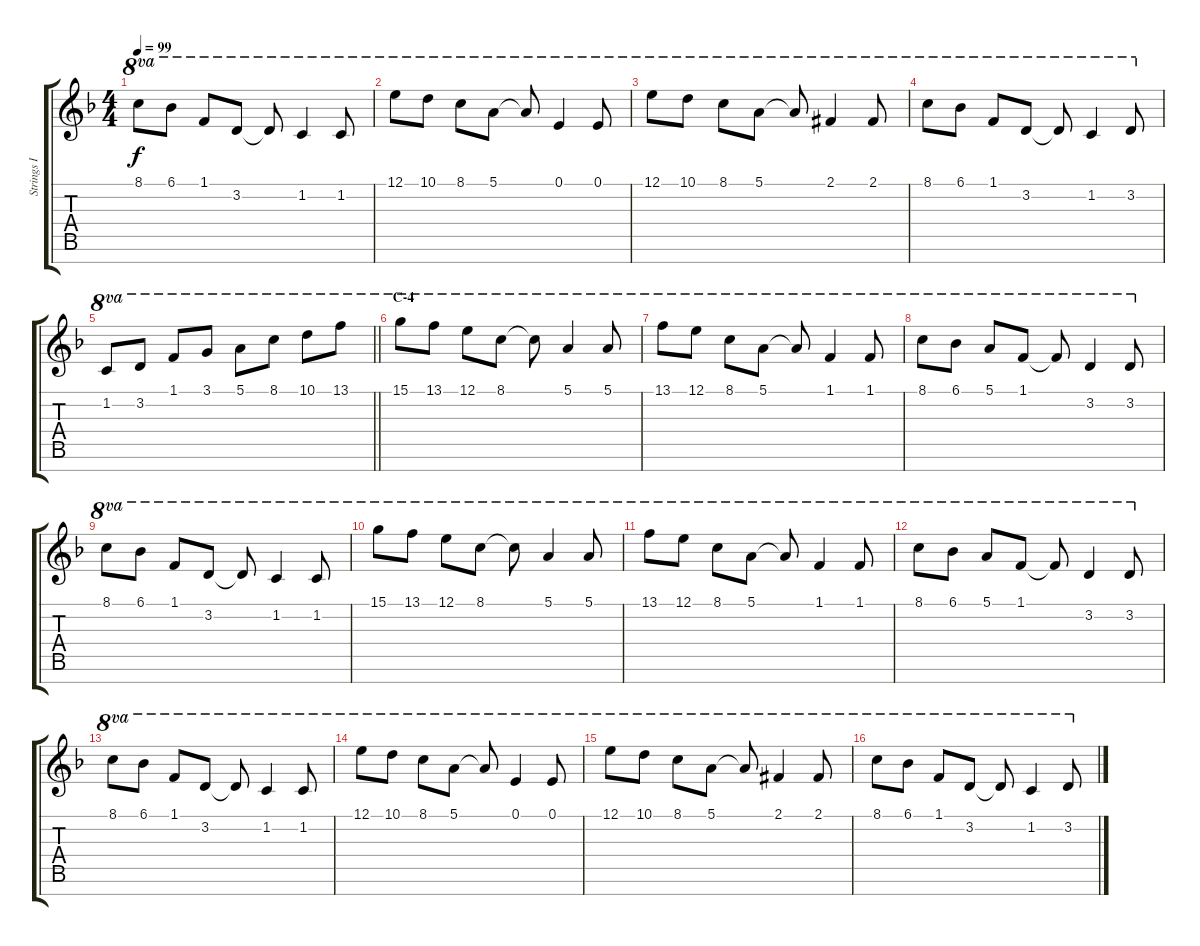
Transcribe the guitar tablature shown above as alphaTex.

\track ("Strings I" "Strings I") {instrument stringensemble1}
\staff {score tabs}
\tuning (E5 B4 G4 D4 A3 E3 B2) {hide}
\ts (4 4)
\tempo 99
\clef g2
\ks f
8.1.8{ot 8va dy f} 6.1.8{ot 8va} 1.1.8{ot 8va} 3.2.8{ot 8va} 3.2{t}.8{ot 8va} 1.2.4{ot 8va} 1.2.8{ot 8va} |
12.1.8{ot 8va} 10.1.8{ot 8va} 8.1.8{ot 8va} 5.1.8{ot 8va} 5.1{t}.8{ot 8va} 0.1.4{ot 8va} 0.1.8{ot 8va} |
12.1.8{ot 8va} 10.1.8{ot 8va} 8.1.8{ot 8va} 5.1.8{ot 8va} 5.1{t}.8{ot 8va} 2.1{acc #}.4{ot 8va} 2.1{acc #}.8{ot 8va} |
8.1.8{ot 8va} 6.1.8{ot 8va} 1.1.8{ot 8va} 3.2.8{ot 8va} 3.2{t}.8{ot 8va} 1.2.4{ot 8va} 3.2.8{ot 8va} |
\barLineRight lightlight
1.2.8{ot 8va} 3.2.8{ot 8va} 1.1.8{ot 8va} 3.1.8{ot 8va} 5.1.8{ot 8va} 8.1.8{ot 8va} 10.1.8{ot 8va} 13.1.8{ot 8va} |
\section ("" "C-4")
15.1.8{ot 8va} 13.1.8{ot 8va} 12.1.8{ot 8va} 8.1.8{ot 8va} 8.1{t}.8{ot 8va} 5.1.4{ot 8va} 5.1.8{ot 8va} |
13.1.8{ot 8va} 12.1.8{ot 8va} 8.1.8{ot 8va} 5.1.8{ot 8va} 5.1{t}.8{ot 8va} 1.1.4{ot 8va} 1.1.8{ot 8va} |
8.1.8{ot 8va} 6.1.8{ot 8va} 5.1.8{ot 8va} 1.1.8{ot 8va} 1.1{t}.8{ot 8va} 3.2.4{ot 8va} 3.2.8{ot 8va} |
8.1.8{ot 8va} 6.1.8{ot 8va} 1.1.8{ot 8va} 3.2.8{ot 8va} 3.2{t}.8{ot 8va} 1.2.4{ot 8va} 1.2.8{ot 8va} |
15.1.8{ot 8va} 13.1.8{ot 8va} 12.1.8{ot 8va} 8.1.8{ot 8va} 8.1{t}.8{ot 8va} 5.1.4{ot 8va} 5.1.8{ot 8va} |
13.1.8{ot 8va} 12.1.8{ot 8va} 8.1.8{ot 8va} 5.1.8{ot 8va} 5.1{t}.8{ot 8va} 1.1.4{ot 8va} 1.1.8{ot 8va} |
8.1.8{ot 8va} 6.1.8{ot 8va} 5.1.8{ot 8va} 1.1.8{ot 8va} 1.1{t}.8{ot 8va} 3.2.4{ot 8va} 3.2.8{ot 8va} |
8.1.8{ot 8va} 6.1.8{ot 8va} 1.1.8{ot 8va} 3.2.8{ot 8va} 3.2{t}.8{ot 8va} 1.2.4{ot 8va} 1.2.8{ot 8va} |
12.1.8{ot 8va} 10.1.8{ot 8va} 8.1.8{ot 8va} 5.1.8{ot 8va} 5.1{t}.8{ot 8va} 0.1.4{ot 8va} 0.1.8{ot 8va} |
12.1.8{ot 8va} 10.1.8{ot 8va} 8.1.8{ot 8va} 5.1.8{ot 8va} 5.1{t}.8{ot 8va} 2.1{acc #}.4{ot 8va} 2.1{acc #}.8{ot 8va} |
8.1.8{ot 8va} 6.1.8{ot 8va} 1.1.8{ot 8va} 3.2.8{ot 8va} 3.2{t}.8{ot 8va} 1.2.4{ot 8va} 3.2.8{ot 8va}
